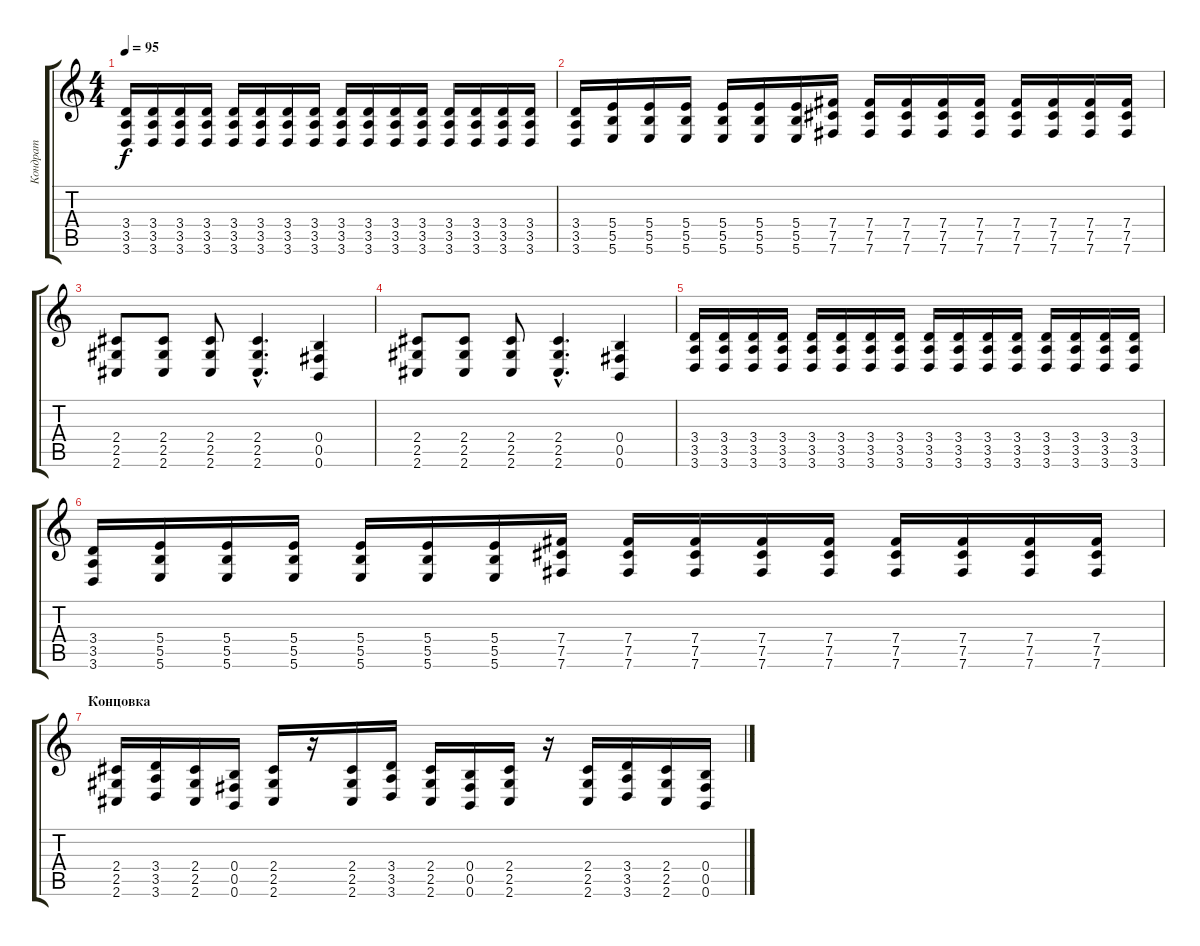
\track ("Кондрат" "Кондрат") {instrument distortionguitar}
\staff {score tabs}
\tuning (Db4 Ab3 E3 B2 Gb2 B1) {hide}
\ts (4 4)
\tempo 95
\clef g2
\ks c
(3.4 3.5 3.6).16{dy f} (3.4 3.5 3.6).16 (3.4 3.5 3.6).16 (3.4 3.5 3.6).16 (3.4 3.5 3.6).16 (3.4 3.5 3.6).16 (3.4 3.5 3.6).16 (3.4 3.5 3.6).16 (3.4 3.5 3.6).16 (3.4 3.5 3.6).16 (3.4 3.5 3.6).16 (3.4 3.5 3.6).16 (3.4 3.5 3.6).16 (3.4 3.5 3.6).16 (3.4 3.5 3.6).16 (3.4 3.5 3.6).16 |
(3.4 3.5 3.6).16 (5.4 5.5 5.6).16 (5.4 5.5 5.6).16 (5.4 5.5 5.6).16 (5.4 5.5 5.6).16 (5.4 5.5 5.6).16 (5.4 5.5 5.6).16 (7.4 7.5 7.6).16 (7.4 7.5 7.6).16 (7.4 7.5 7.6).16 (7.4 7.5 7.6).16 (7.4 7.5 7.6).16 (7.4 7.5 7.6).16 (7.4 7.5 7.6).16 (7.4 7.5 7.6).16 (7.4 7.5 7.6).16 |
(2.4 2.5 2.6).8{instrument distortionguitar} (2.4 2.5 2.6).8 (2.4 2.5 2.6).8 (2.4{hac} 2.5{hac} 2.6{hac}).4{d} (0.4 0.5 0.6).4 |
(2.4 2.5 2.6).8 (2.4 2.5 2.6).8 (2.4 2.5 2.6).8 (2.4{hac} 2.5{hac} 2.6{hac}).4{d} (0.4 0.5 0.6).4 |
(3.4 3.5 3.6).16 (3.4 3.5 3.6).16 (3.4 3.5 3.6).16 (3.4 3.5 3.6).16 (3.4 3.5 3.6).16 (3.4 3.5 3.6).16 (3.4 3.5 3.6).16 (3.4 3.5 3.6).16 (3.4 3.5 3.6).16 (3.4 3.5 3.6).16 (3.4 3.5 3.6).16 (3.4 3.5 3.6).16 (3.4 3.5 3.6).16 (3.4 3.5 3.6).16 (3.4 3.5 3.6).16 (3.4 3.5 3.6).16 |
(3.4 3.5 3.6).16 (5.4 5.5 5.6).16 (5.4 5.5 5.6).16 (5.4 5.5 5.6).16 (5.4 5.5 5.6).16 (5.4 5.5 5.6).16 (5.4 5.5 5.6).16 (7.4 7.5 7.6).16 (7.4 7.5 7.6).16 (7.4 7.5 7.6).16 (7.4 7.5 7.6).16 (7.4 7.5 7.6).16 (7.4 7.5 7.6).16 (7.4 7.5 7.6).16 (7.4 7.5 7.6).16 (7.4 7.5 7.6).16 |
\section ("" "Концовка")
(2.4 2.5 2.6).16 (3.4 3.5 3.6).16 (2.4 2.5 2.6).16 (0.4 0.5 0.6).16 (2.4 2.5 2.6).16 r.16 (2.4 2.5 2.6).16 (3.4 3.5 3.6).16 (2.4 2.5 2.6).16 (0.4 0.5 0.6).16 (2.4 2.5 2.6).16 r.16 (2.4 2.5 2.6).16 (3.4 3.5 3.6).16 (2.4 2.5 2.6).16 (0.4 0.5 0.6).16
